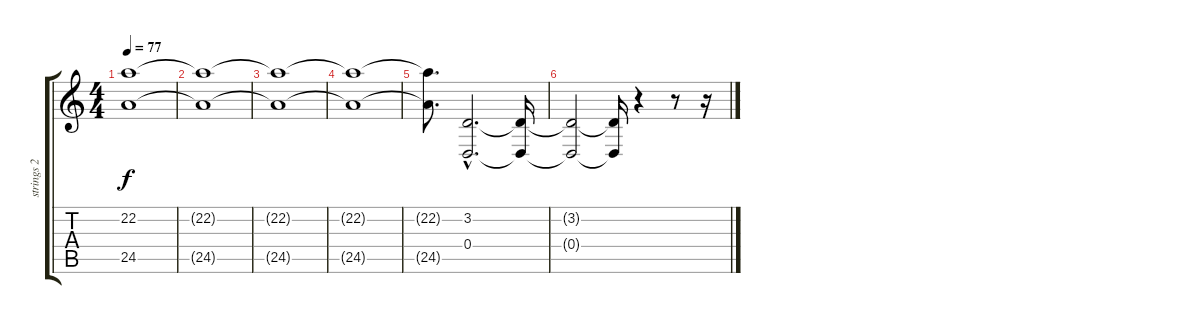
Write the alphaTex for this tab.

\track ("strings 2" "strings 2") {instrument stringensemble2}
\staff {score tabs}
\tuning (E4 B3 G3 D3 A2 E2) {hide}
\ts (4 4)
\tempo 77
\clef g2
\ks c
(22.2{t} 24.5{t}).1{dy f} |
(22.2{t} 24.5{t}).1 |
(22.2{t} 24.5{t}).1 |
(22.2{t} 24.5{t}).1 |
(22.2{t} 24.5{t}).8{d} (3.2{hac} 0.4{hac}).2{d} (3.2{t} 0.4{t}).16 |
(3.2{t} 0.4{t}).2 (3.2{t} 0.4{t}).16 r.4 r.8 r.16
